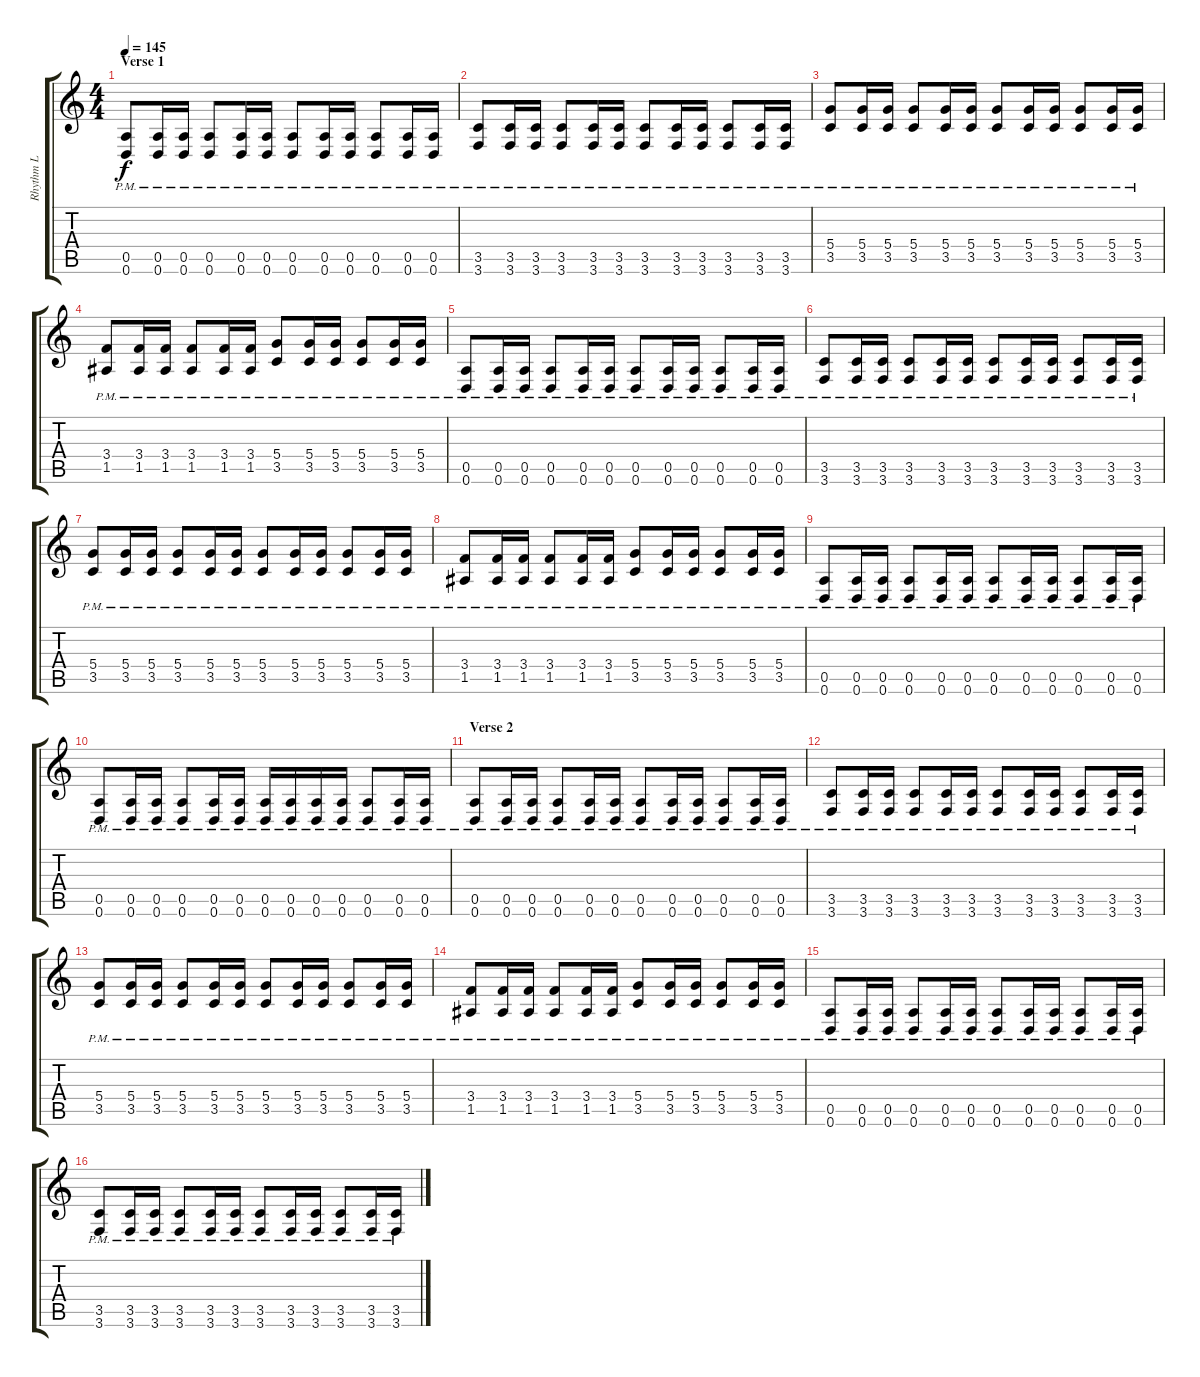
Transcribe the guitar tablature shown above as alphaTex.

\track ("Rhythm L" "Rhythm L") {instrument distortionguitar}
\staff {score tabs}
\tuning (E4 B3 G3 D3 A2 D2) {hide}
\ts (4 4)
\section ("" "Verse 1")
\tempo 145
\clef g2
\ks c
(0.5{pm} 0.6{pm}).8{dy f} (0.5{pm} 0.6{pm}).16 (0.5{pm} 0.6{pm}).16 (0.5{pm} 0.6{pm}).8 (0.5{pm} 0.6{pm}).16 (0.5{pm} 0.6{pm}).16 (0.5{pm} 0.6{pm}).8 (0.5{pm} 0.6{pm}).16 (0.5{pm} 0.6{pm}).16 (0.5{pm} 0.6{pm}).8 (0.5{pm} 0.6{pm}).16 (0.5{pm} 0.6{pm}).16 |
(3.5{pm} 3.6{pm}).8 (3.5{pm} 3.6{pm}).16 (3.5{pm} 3.6{pm}).16 (3.5{pm} 3.6{pm}).8 (3.5{pm} 3.6{pm}).16 (3.5{pm} 3.6{pm}).16 (3.5{pm} 3.6{pm}).8 (3.5{pm} 3.6{pm}).16 (3.5{pm} 3.6{pm}).16 (3.5{pm} 3.6{pm}).8 (3.5{pm} 3.6{pm}).16 (3.5{pm} 3.6{pm}).16 |
(5.4{pm} 3.5{pm}).8 (5.4{pm} 3.5{pm}).16 (5.4{pm} 3.5{pm}).16 (5.4{pm} 3.5{pm}).8 (5.4{pm} 3.5{pm}).16 (5.4{pm} 3.5{pm}).16 (5.4{pm} 3.5{pm}).8 (5.4{pm} 3.5{pm}).16 (5.4{pm} 3.5{pm}).16 (5.4{pm} 3.5{pm}).8 (5.4{pm} 3.5{pm}).16 (5.4{pm} 3.5{pm}).16 |
(3.4{pm} 1.5{pm}).8 (3.4{pm} 1.5{pm}).16 (3.4{pm} 1.5{pm}).16 (3.4{pm} 1.5{pm}).8 (3.4{pm} 1.5{pm}).16 (3.4{pm} 1.5{pm}).16 (5.4{pm} 3.5{pm}).8 (5.4{pm} 3.5{pm}).16 (5.4{pm} 3.5{pm}).16 (5.4{pm} 3.5{pm}).8 (5.4{pm} 3.5{pm}).16 (5.4{pm} 3.5{pm}).16 |
(0.5{pm} 0.6{pm}).8 (0.5{pm} 0.6{pm}).16 (0.5{pm} 0.6{pm}).16 (0.5{pm} 0.6{pm}).8 (0.5{pm} 0.6{pm}).16 (0.5{pm} 0.6{pm}).16 (0.5{pm} 0.6{pm}).8 (0.5{pm} 0.6{pm}).16 (0.5{pm} 0.6{pm}).16 (0.5{pm} 0.6{pm}).8 (0.5{pm} 0.6{pm}).16 (0.5{pm} 0.6{pm}).16 |
(3.5{pm} 3.6{pm}).8 (3.5{pm} 3.6{pm}).16 (3.5{pm} 3.6{pm}).16 (3.5{pm} 3.6{pm}).8 (3.5{pm} 3.6{pm}).16 (3.5{pm} 3.6{pm}).16 (3.5{pm} 3.6{pm}).8 (3.5{pm} 3.6{pm}).16 (3.5{pm} 3.6{pm}).16 (3.5{pm} 3.6{pm}).8 (3.5{pm} 3.6{pm}).16 (3.5{pm} 3.6{pm}).16 |
(5.4{pm} 3.5{pm}).8 (5.4{pm} 3.5{pm}).16 (5.4{pm} 3.5{pm}).16 (5.4{pm} 3.5{pm}).8 (5.4{pm} 3.5{pm}).16 (5.4{pm} 3.5{pm}).16 (5.4{pm} 3.5{pm}).8 (5.4{pm} 3.5{pm}).16 (5.4{pm} 3.5{pm}).16 (5.4{pm} 3.5{pm}).8 (5.4{pm} 3.5{pm}).16 (5.4{pm} 3.5{pm}).16 |
(3.4{pm} 1.5{pm}).8 (3.4{pm} 1.5{pm}).16 (3.4{pm} 1.5{pm}).16 (3.4{pm} 1.5{pm}).8 (3.4{pm} 1.5{pm}).16 (3.4{pm} 1.5{pm}).16 (5.4{pm} 3.5{pm}).8 (5.4{pm} 3.5{pm}).16 (5.4{pm} 3.5{pm}).16 (5.4{pm} 3.5{pm}).8 (5.4{pm} 3.5{pm}).16 (5.4{pm} 3.5{pm}).16 |
(0.5{pm} 0.6{pm}).8 (0.5{pm} 0.6{pm}).16 (0.5{pm} 0.6{pm}).16 (0.5{pm} 0.6{pm}).8 (0.5{pm} 0.6{pm}).16 (0.5{pm} 0.6{pm}).16 (0.5{pm} 0.6{pm}).8 (0.5{pm} 0.6{pm}).16 (0.5{pm} 0.6{pm}).16 (0.5{pm} 0.6{pm}).8 (0.5{pm} 0.6{pm}).16 (0.5{pm} 0.6{pm}).16 |
(0.5{pm} 0.6{pm}).8 (0.5{pm} 0.6{pm}).16 (0.5{pm} 0.6{pm}).16 (0.5{pm} 0.6{pm}).8 (0.5{pm} 0.6{pm}).16 (0.5{pm} 0.6{pm}).16 (0.5{pm} 0.6{pm}).16 (0.5{pm} 0.6{pm}).16 (0.5{pm} 0.6{pm}).16 (0.5{pm} 0.6{pm}).16 (0.5{pm} 0.6{pm}).8 (0.5{pm} 0.6{pm}).16 (0.5{pm} 0.6{pm}).16 |
\section ("" "Verse 2")
(0.5{pm} 0.6{pm}).8 (0.5{pm} 0.6{pm}).16 (0.5{pm} 0.6{pm}).16 (0.5{pm} 0.6{pm}).8 (0.5{pm} 0.6{pm}).16 (0.5{pm} 0.6{pm}).16 (0.5{pm} 0.6{pm}).8 (0.5{pm} 0.6{pm}).16 (0.5{pm} 0.6{pm}).16 (0.5{pm} 0.6{pm}).8 (0.5{pm} 0.6{pm}).16 (0.5{pm} 0.6{pm}).16 |
(3.5{pm} 3.6{pm}).8 (3.5{pm} 3.6{pm}).16 (3.5{pm} 3.6{pm}).16 (3.5{pm} 3.6{pm}).8 (3.5{pm} 3.6{pm}).16 (3.5{pm} 3.6{pm}).16 (3.5{pm} 3.6{pm}).8 (3.5{pm} 3.6{pm}).16 (3.5{pm} 3.6{pm}).16 (3.5{pm} 3.6{pm}).8 (3.5{pm} 3.6{pm}).16 (3.5{pm} 3.6{pm}).16 |
(5.4{pm} 3.5{pm}).8 (5.4{pm} 3.5{pm}).16 (5.4{pm} 3.5{pm}).16 (5.4{pm} 3.5{pm}).8 (5.4{pm} 3.5{pm}).16 (5.4{pm} 3.5{pm}).16 (5.4{pm} 3.5{pm}).8 (5.4{pm} 3.5{pm}).16 (5.4{pm} 3.5{pm}).16 (5.4{pm} 3.5{pm}).8 (5.4{pm} 3.5{pm}).16 (5.4{pm} 3.5{pm}).16 |
(3.4{pm} 1.5{pm}).8 (3.4{pm} 1.5{pm}).16 (3.4{pm} 1.5{pm}).16 (3.4{pm} 1.5{pm}).8 (3.4{pm} 1.5{pm}).16 (3.4{pm} 1.5{pm}).16 (5.4{pm} 3.5{pm}).8 (5.4{pm} 3.5{pm}).16 (5.4{pm} 3.5{pm}).16 (5.4{pm} 3.5{pm}).8 (5.4{pm} 3.5{pm}).16 (5.4{pm} 3.5{pm}).16 |
(0.5{pm} 0.6{pm}).8 (0.5{pm} 0.6{pm}).16 (0.5{pm} 0.6{pm}).16 (0.5{pm} 0.6{pm}).8 (0.5{pm} 0.6{pm}).16 (0.5{pm} 0.6{pm}).16 (0.5{pm} 0.6{pm}).8 (0.5{pm} 0.6{pm}).16 (0.5{pm} 0.6{pm}).16 (0.5{pm} 0.6{pm}).8 (0.5{pm} 0.6{pm}).16 (0.5{pm} 0.6{pm}).16 |
(3.5{pm} 3.6{pm}).8 (3.5{pm} 3.6{pm}).16 (3.5{pm} 3.6{pm}).16 (3.5{pm} 3.6{pm}).8 (3.5{pm} 3.6{pm}).16 (3.5{pm} 3.6{pm}).16 (3.5{pm} 3.6{pm}).8 (3.5{pm} 3.6{pm}).16 (3.5{pm} 3.6{pm}).16 (3.5{pm} 3.6{pm}).8 (3.5{pm} 3.6{pm}).16 (3.5{pm} 3.6{pm}).16
